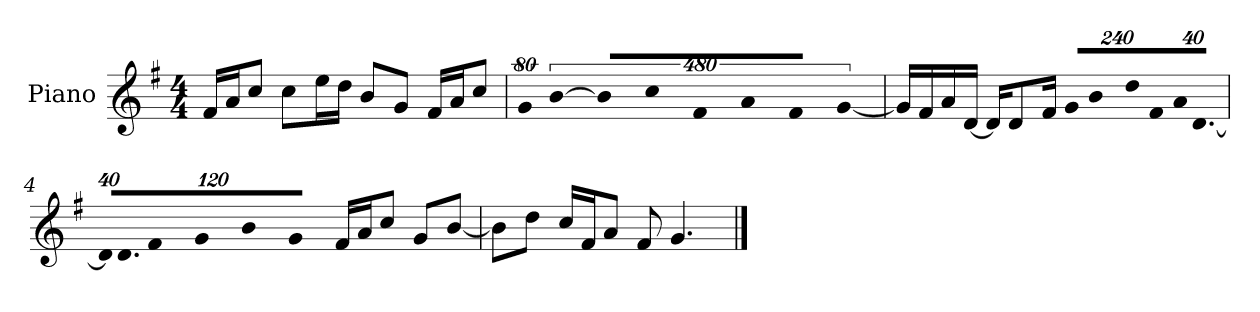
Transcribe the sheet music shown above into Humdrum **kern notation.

**kern
*part1
*staff1
*I"Piano
*I'P-no
*clefG2
*k[f#]
*M4/4
*MM90
=1
16f#/LL
16a/J
8cc/J
8cc\L
16ee\L
16dd\JJ
8b/L
8g/J
16f#/LL
16a/J
8cc/J
=2
!LO:N:vis=8
640%71g/
!LO:N:vis=4
[1920%427b\
!LO:N:vis=16
1920%107b/LL]
!LO:N:vis=16
1920%107cc/J
!LO:N:vis=8
640%71f#/
!LO:N:vis=8
640%71a/
!LO:N:vis=8
640%71f#/J
!LO:N:vis=4
[1920%427g/
=3
16g/LL]
16f#/
16a/
[16d/JJ
16d/KL]
8d/
16f#/Jk
*Xbrackettup
!LO:N:vis=16
1920%137g/KL
!LO:N:vis=8
960%137b/
!LO:N:vis=16
1920%137dd/L
!LO:N:vis=16
1920%137f#/
!LO:N:vis=32
640%23a/K
!LO:N:vis=16.
[960%103d/JJ
!!LO:LB:g=z
=4
!LO:N:vis=32
640%23d/KLL]
!LO:N:vis=16.
960%103d/
!LO:N:vis=16
1920%137f#/
!LO:N:vis=16
1920%137g/J
!LO:N:vis=8
960%137b/
!LO:N:vis=16
1920%137g/Jk
16f#/LL
16a/J
8cc/J
8g/L
[8b/J
=5
8b\L]
8dd\J
16cc/LL
16f#/J
8a/J
8f#/
4.g/
==
*-
